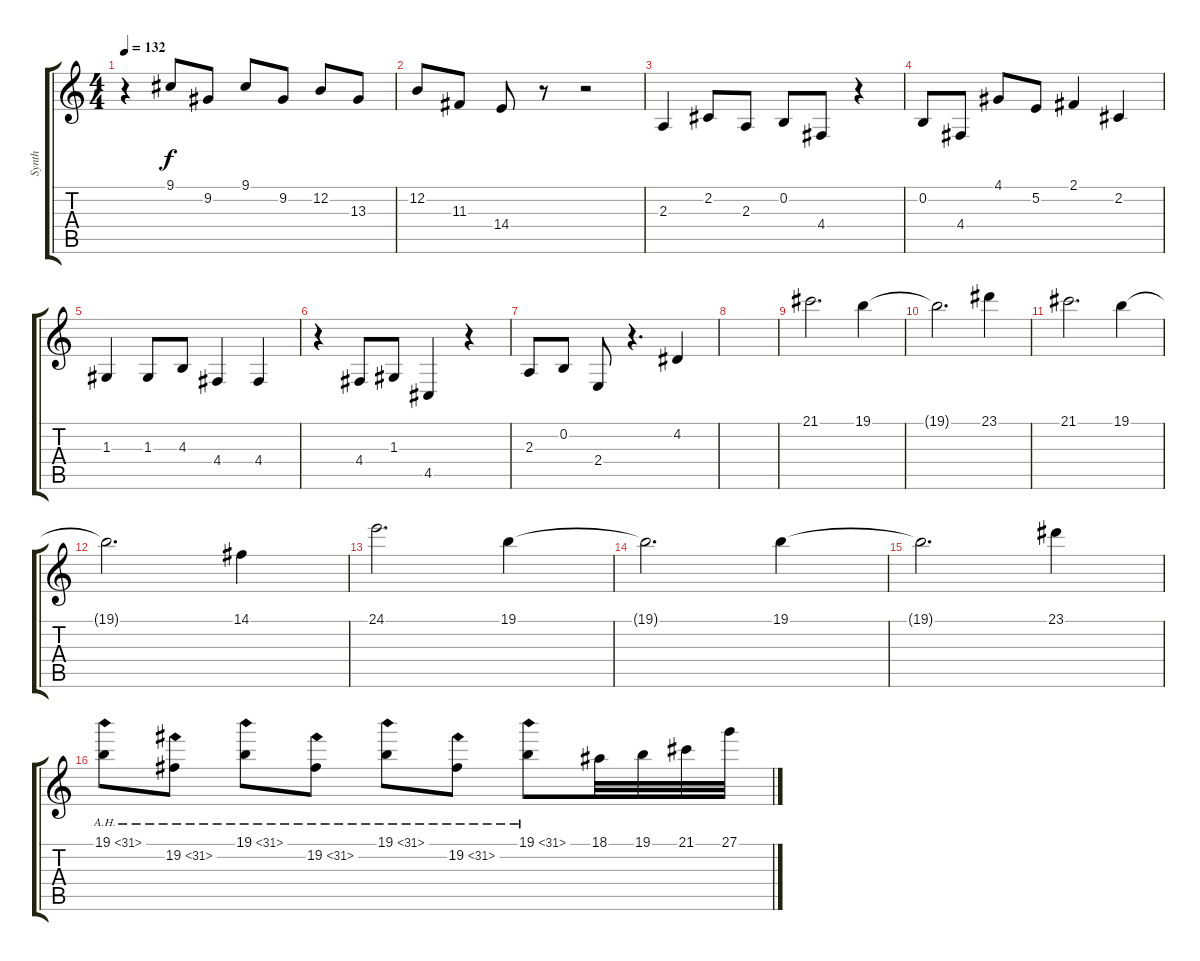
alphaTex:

\track ("Synth" "Synth") {instrument glockenspiel}
\staff {score tabs}
\tuning (E4 B3 G3 D3 A2 E2) {hide}
\ts (4 4)
\tempo 132
\clef g2
\ks c
r.4{dy f volume 11 balance 8 instrument pizzicatostrings} 9.1.8 9.2.8 9.1.8 9.2.8 12.2.8 13.3.8 |
12.2.8 11.3.8 14.4.8 r.8 r.2 |
2.3.4 2.2.8 2.3.8 0.2.8 4.4.8 r.4 |
0.2.8 4.4.8 4.1.8 5.2.8 2.1.4 2.2.4 |
1.3.4 1.3.8 4.3.8 4.4.4 4.4.4 |
r.4 4.4.8 1.3.8 4.5.4 r.4 |
2.3.8 0.2.8 2.4.8 r.4{d} 4.2.4 |
|
21.1.2{d volume 7 balance 13 instrument glockenspiel} 19.1.4 |
19.1{t}.2{d} 23.1.4 |
21.1.2{d} 19.1.4 |
19.1{t}.2{d} 14.1.4 |
24.1.2{d} 19.1.4 |
19.1{t}.2{d} 19.1.4 |
19.1{t}.2{d} 23.1.4 |
19.1{ah 12}.8{volume 7 balance 8 instrument xylophone} 19.2{ah 12}.8 19.1{ah 12}.8 19.2{ah 12}.8 19.1{ah 12}.8 19.2{ah 12}.8 19.1{ah 12}.8 18.1.32 19.1.32 21.1.32 27.1.32
